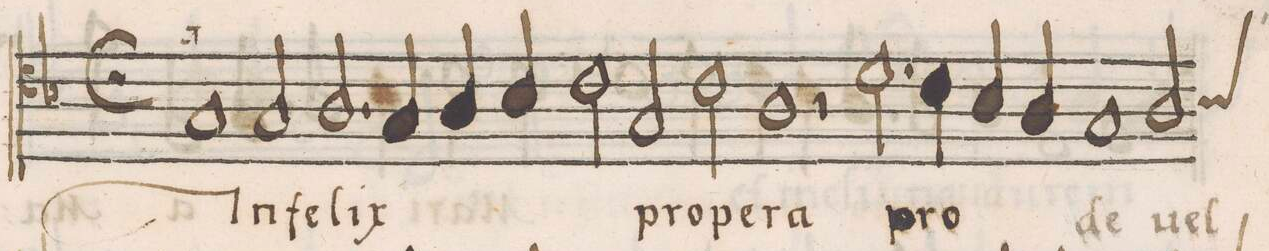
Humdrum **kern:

**kern	**text
*I"ALTVS	*
*clefC4	*
*k[b-]	*
*met(C.)	*
*M6/2	*
1G	In
2G/	fe-
2.A/	-lix
4G/	.
4A/	.
4B-/	.
=87-	=87-
2c\	.
2G/	pro-
2c\	-pe-
1A	-ra
2r	.
=88-	=88-
2.d\	pro-
4c\	.
4B-/	.
4A/	.
1G	.
*custos:B-	*
2A/	.
=89-	=89-
*-	*-
